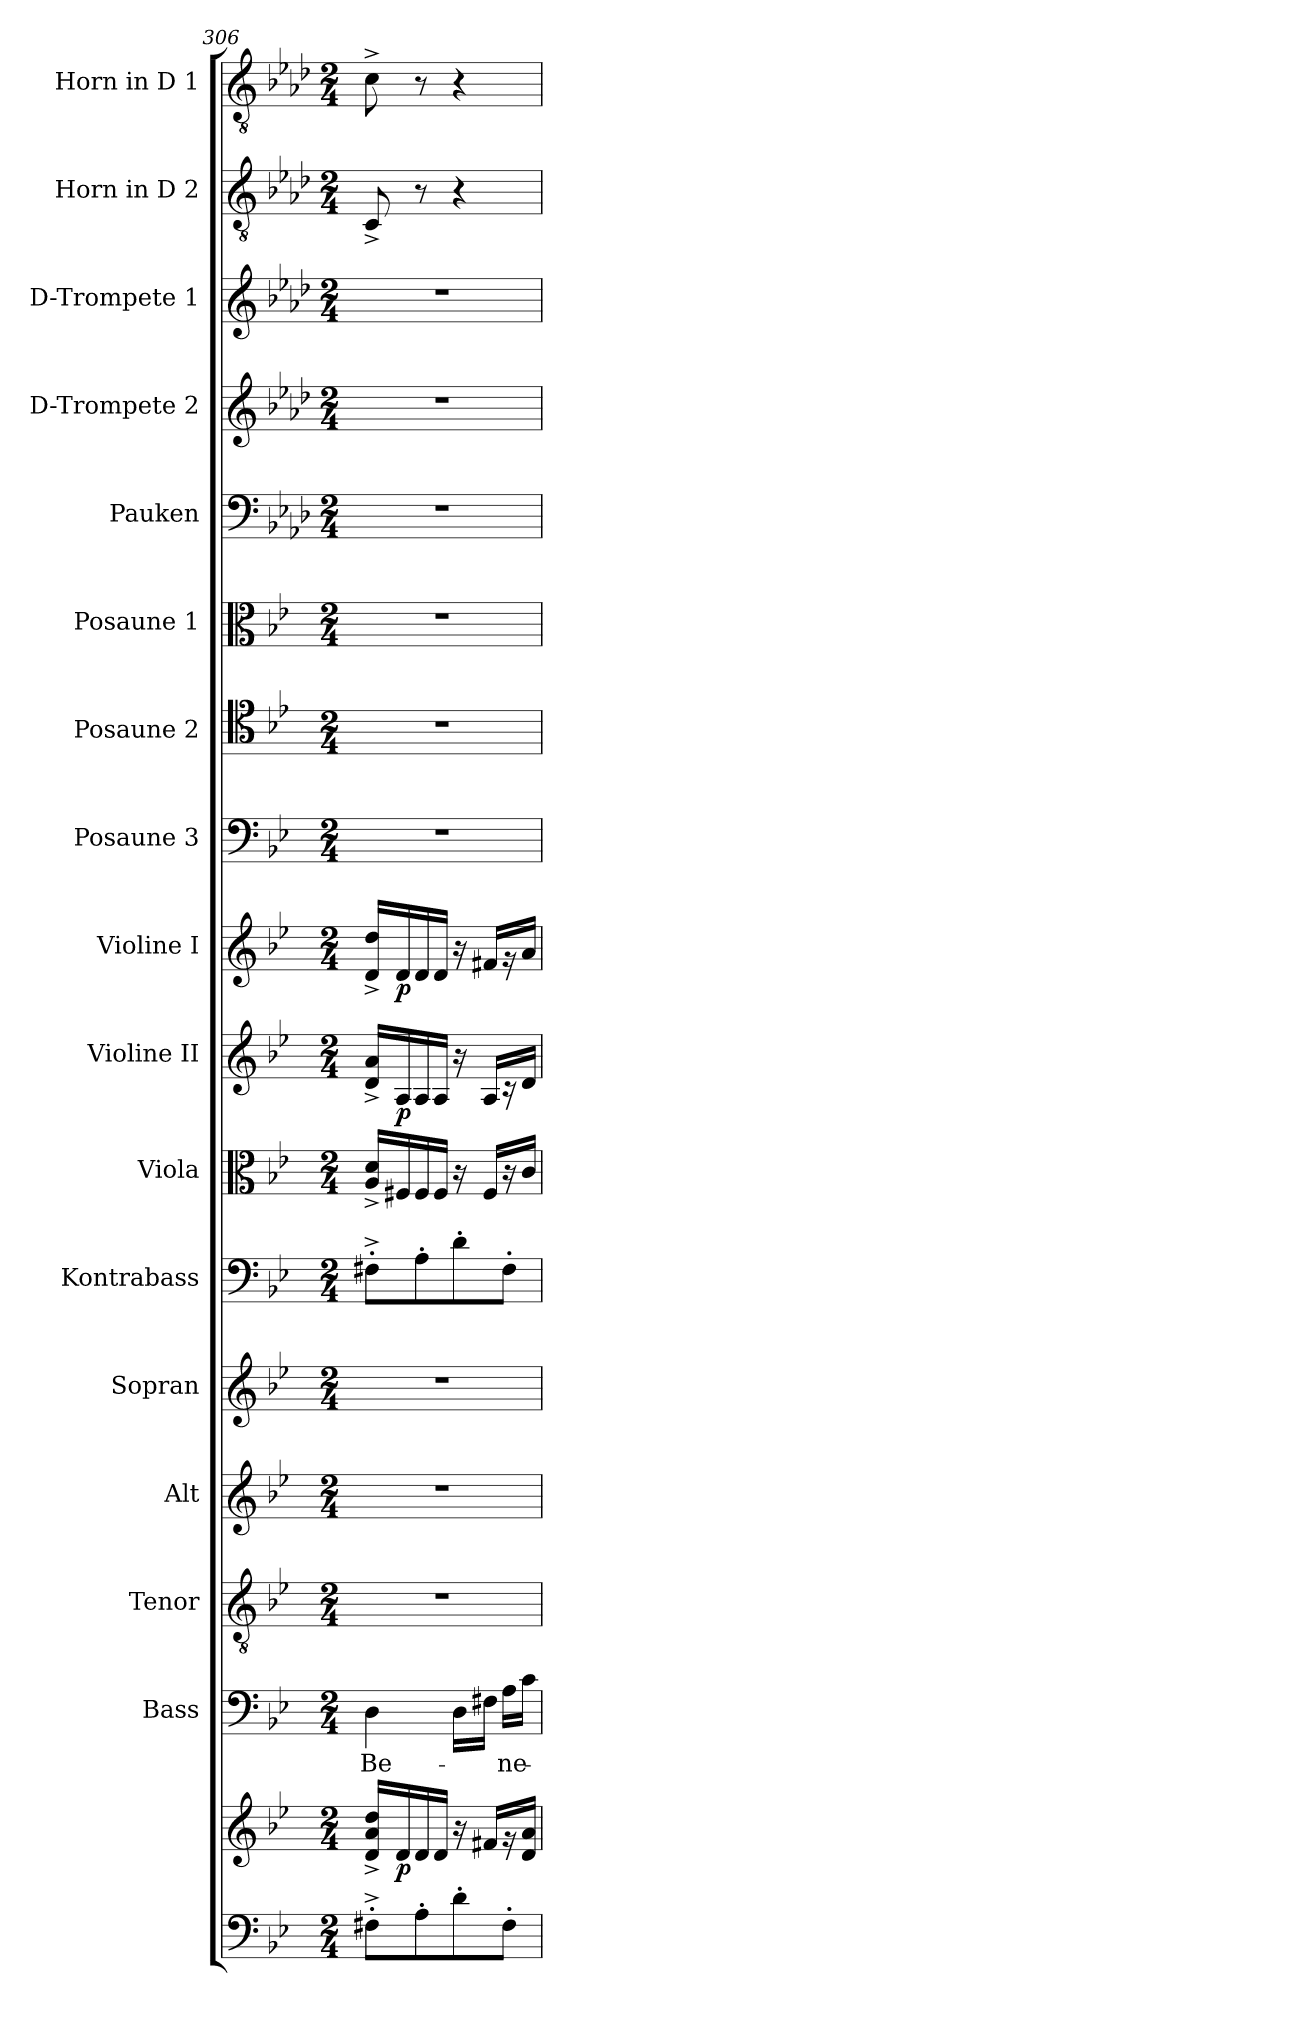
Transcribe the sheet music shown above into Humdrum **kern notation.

**kern	**kern	**dynam	**kern	**text	**kern	**kern	**kern	**kern	**kern	**kern	**dynam	**kern	**dynam	**kern	**kern	**kern	**kern	**kern	**kern	**kern	**kern
*part17	*part17	*part17	*part16	*part16	*part15	*part14	*part13	*part12	*part11	*part10	*part10	*part9	*part9	*part8	*part7	*part6	*part5	*part4	*part3	*part2	*part1
*staff18	*staff17	*staff17/18	*staff16	*staff16	*staff15	*staff14	*staff13	*staff12	*staff11	*staff10	*staff10	*staff9	*staff9	*staff8	*staff7	*staff6	*staff5	*staff4	*staff3	*staff2	*staff1
*	*	*	*I"Bass	*	*I"Tenor	*I"Alt	*I"Sopran	*I"Kontrabass	*I"Viola	*I"Violine II	*	*I"Violine I	*	*I"Posaune 3	*I"Posaune 2	*I"Posaune 1	*I"Pauken	*I"D-Trompete 2	*I"D-Trompete 1	*I"Horn in D 2	*I"Horn in D 1
*	*	*	*I'B.	*	*I'T.	*I'A.	*I'S.	*I'Kb.	*I'Vla.	*I'Vl. II	*	*I'Vl. I	*	*I'Pos. 3	*I'Pos. 2	*I'Pos. 1	*I'Pk.	*I'D Trp. 2	*I'D Trp. 1	*I'Hrn. 2	*I'Hrn. 1
*clefF4	*clefG2	*	*clefF4	*	*clefGv2	*clefG2	*clefG2	*clefF4	*clefC3	*clefG2	*	*clefG2	*	*clefF4	*clefC4	*clefC3	*clefF4	*clefG2	*clefG2	*clefGv2	*clefGv2
*	*	*	*	*	*	*	*	*ITrd7c12	*	*	*	*	*	*	*	*	*ITrd-1c-2	*ITrd-1c-2	*ITrd-1c-2	*ITrd-1c-2	*ITrd-1c-2
*k[b-e-]	*k[b-e-]	*	*k[b-e-]	*	*k[b-e-]	*k[b-e-]	*k[b-e-]	*k[b-e-]	*k[b-e-]	*k[b-e-]	*	*k[b-e-]	*	*k[b-e-]	*k[b-e-]	*k[b-e-]	*k[b-e-]	*k[b-e-]	*k[b-e-]	*k[b-e-]	*k[b-e-]
*B-:	*B-:	*	*B-:	*	*B-:	*B-:	*B-:	*B-:	*B-:	*B-:	*	*B-:	*	*B-:	*B-:	*B-:	*B-:	*B-:	*B-:	*B-:	*B-:
*M2/4	*M2/4	*	*M2/4	*	*M2/4	*M2/4	*M2/4	*M2/4	*M2/4	*M2/4	*	*M2/4	*	*M2/4	*M2/4	*M2/4	*M2/4	*M2/4	*M2/4	*M2/4	*M2/4
=306	=306	=306	=306	=306	=306	=306	=306	=306	=306	=306	=306	=306	=306	=306	=306	=306	=306	=306	=306	=306	=306
!	!	!	!	!LO:LY:b	!	!	!	!	!	!	!	!	!	!	!	!	!	!	!	!	!
8F#X^>'>\L	16d/^< 16a/^< 16dd/^<LL	.	4D\	Be-	2r	2r	2r	8FF#X^>'>\L	16A/^< 16d/^<LL	16d/^< 16a/^<LL	.	16d/^< 16dd/^<LL	.	2r	2r	2r	2r	2r	2r	8D^</	8d^>\
!	!	!LO:DY:b	!	!	!	!	!	!	!	!	!LO:DY:b	!	!LO:DY:b	!	!	!	!	!	!	!	!
.	16d/	p	.	.	.	.	.	.	16F#X/	16A/	p	16d/	p	.	.	.	.	.	.	.	.
8A'>\	16d/	.	.	.	.	.	.	8AA'>\	16F#/	16A/	.	16d/	.	.	.	.	.	.	.	8r	8r
.	16d/JJ	.	.	.	.	.	.	.	16F#/JJ	16A/JJ	.	16d/JJ	.	.	.	.	.	.	.	.	.
8d'>\	16r	.	16D\LL	.	.	.	.	8D'>\	16r	16r	.	16r	.	.	.	.	.	.	.	4r	4r
.	16f#X/KL	.	16F#X\JJ	.	.	.	.	.	16F#/KL	16A/KL	.	16f#X/KL	.	.	.	.	.	.	.	.	.
!	!	!	!	!LO:LY:b	!	!	!	!	!	!	!	!	!	!	!	!	!	!	!	!	!
8F#'>\J	16r	.	16A\LL	-ne-	.	.	.	8FF#'>\J	16r	16r	.	16r	.	.	.	.	.	.	.	.	.
.	16d/ 16a/Jk	.	16c\JJ	.	.	.	.	.	16c/Jk	16d/Jk	.	16a/Jk	.	.	.	.	.	.	.	.	.
=	=	=	=	=	=	=	=	=	=	=	=	=	=	=	=	=	=	=	=	=	=
*-	*-	*-	*-	*-	*-	*-	*-	*-	*-	*-	*-	*-	*-	*-	*-	*-	*-	*-	*-	*-	*-
